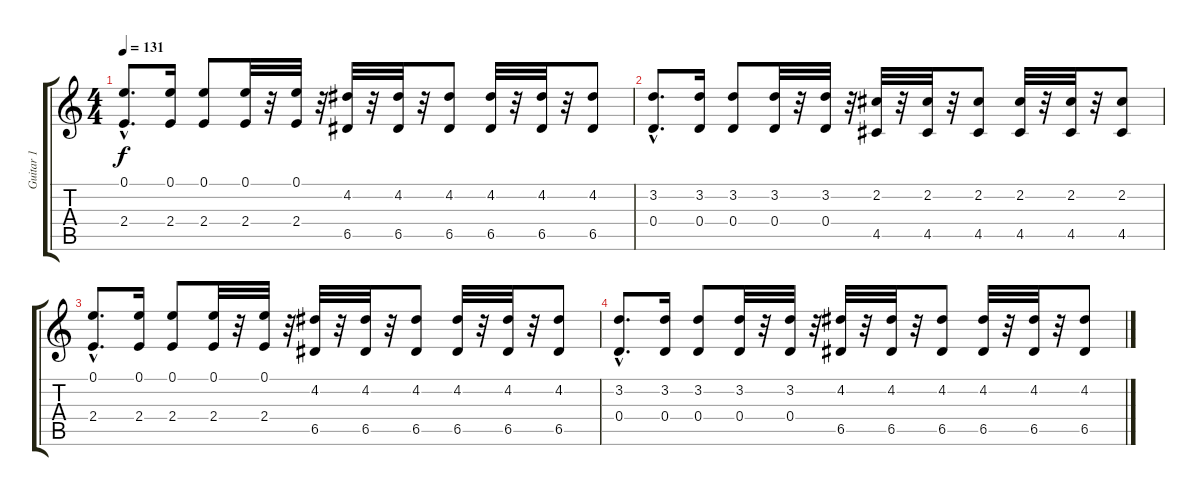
\track ("Guitar 1" "Guitar 1") {instrument distortionguitar}
\staff {score tabs}
\tuning (E4 B3 G3 D3 A2 E2) {hide}
\ts (4 4)
\tempo 131
\clef g2
\ks c
(0.1{hac} 2.4{hac}).8{d dy f volume 6} (0.1 2.4).16{volume 6} (0.1 2.4).8{volume 6} (0.1 2.4).32{volume 6} r.32 (0.1 2.4).32{volume 6} r.32 (4.2 6.5).32{volume 6} r.32 (4.2 6.5).32{volume 6} r.32 (4.2 6.5).8{volume 5} (4.2 6.5).32{volume 5} r.32 (4.2 6.5).32{volume 5} r.32 (4.2 6.5).8{volume 5} |
(3.2{hac} 0.4{hac}).8{d volume 5} (3.2 0.4).16{volume 4} (3.2 0.4).8{volume 4} (3.2 0.4).32{volume 4} r.32 (3.2 0.4).32{volume 4} r.32 (2.2 4.5).32{volume 4} r.32 (2.2 4.5).32{volume 4} r.32 (2.2 4.5).8{volume 4} (2.2 4.5).32{volume 4} r.32 (2.2 4.5).32{volume 4} r.32 (2.2 4.5).8{volume 4} |
(0.1{hac} 2.4{hac}).8{d volume 3} (0.1 2.4).16{volume 3} (0.1 2.4).8{volume 3} (0.1 2.4).32{volume 3} r.32 (0.1 2.4).32{volume 3} r.32 (4.2 6.5).32{volume 2} r.32 (4.2 6.5).32{volume 2} r.32 (4.2 6.5).8{volume 2} (4.2 6.5).32{volume 2} r.32 (4.2 6.5).32{volume 2} r.32 (4.2 6.5).8{volume 2} |
(3.2{hac} 0.4{hac}).8{d volume 2} (3.2 0.4).16{volume 2} (3.2 0.4).8{volume 1} (3.2 0.4).32{volume 1} r.32 (3.2 0.4).32{volume 1} r.32 (4.2 6.5).32{volume 1} r.32 (4.2 6.5).32{volume 1} r.32 (4.2 6.5).8{volume 1} (4.2 6.5).32{volume 1} r.32 (4.2 6.5).32{volume 0} r.32 (4.2 6.5).8{volume 0}
